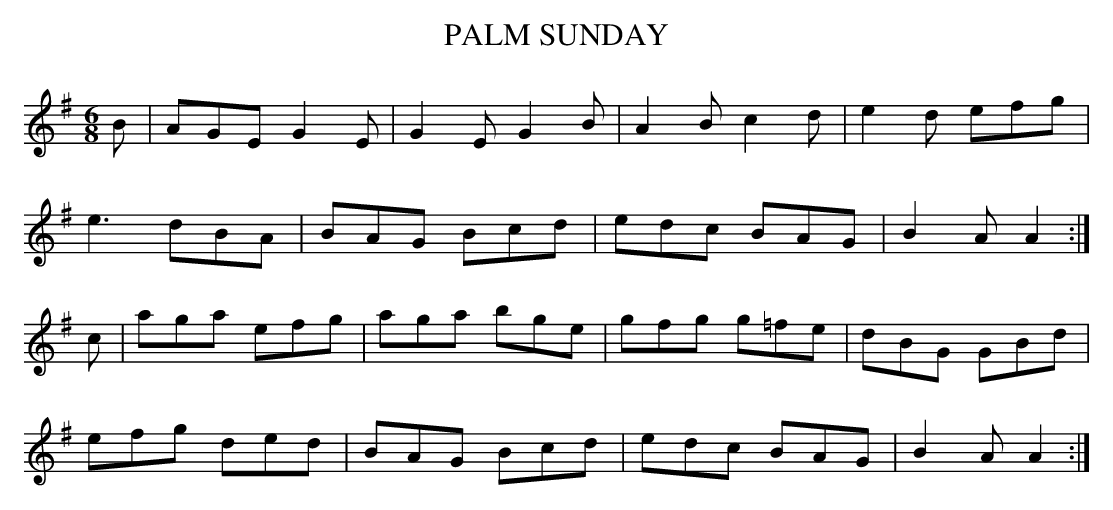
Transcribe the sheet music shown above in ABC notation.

X:1
T:PALM SUNDAY
guess is that you can safely ignore it.
M:6/8
L:1/8
K:Ador
B|AGE G2E|G2E G2B|A2B c2d|e2d efg|
e3 dBA|BAG Bcd|edc BAG|B2A A2 :|
c|aga efg|aga bge|gfg g=fe|dBG GBd|
efg ded|BAG Bcd|edc BAG|B2A A2 :|
